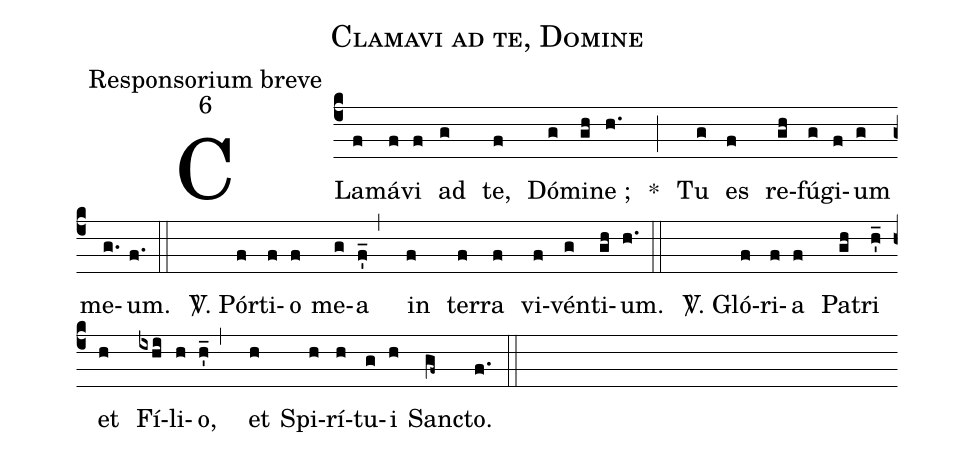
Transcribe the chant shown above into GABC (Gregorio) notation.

name:Clamavi ad te, Domine;
office-part:Responsorium breve;
mode:6;
%%
(c4)CLa(f)má(f)vi (f) ad (g) te, (f) Dó(g)mi(gh)ne ; (h.) * (;) Tu (g) es (f) re(gh)fú(g)gi(f)um (g) me(g.)um. (f.::)
<sp>V/</sp>. Pór(f)ti(f)o(f) me(g)a (f_',) in (f) ter(f)ra (f) vi(f)vén(g)ti(gh)um. (h.::)
<sp>V/</sp>. Gló(f)ri(f)a (f) Pa(gh)tri(h_') et (h) Fí(ixhi)li(h)o, (h_',) et(h) Spi(h)rí(h)tu(g)i(h) San(gf~)cto.(f.::)
